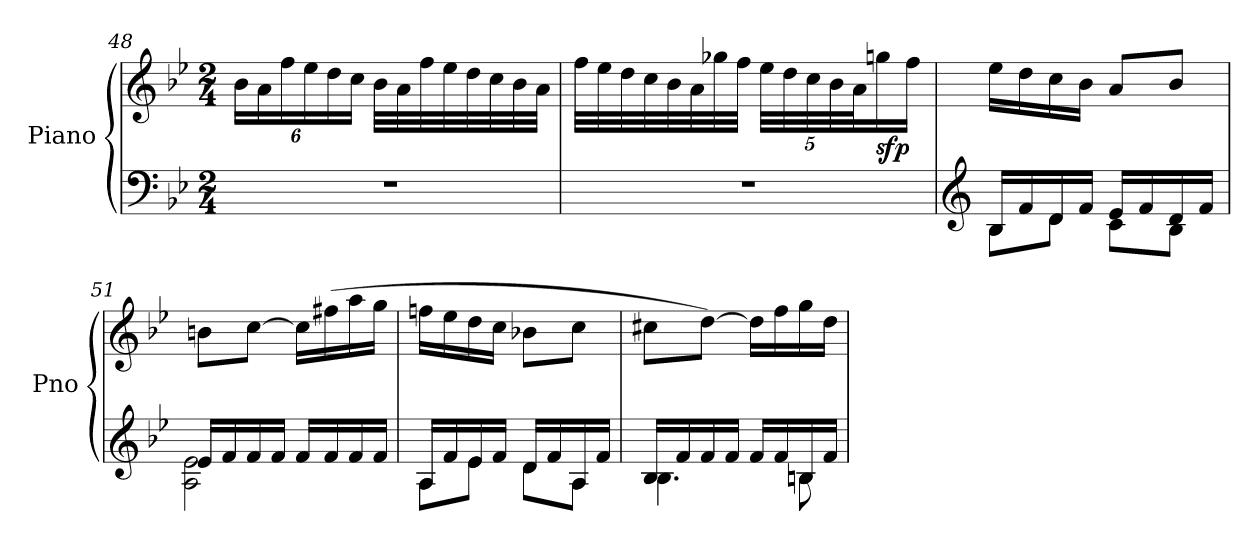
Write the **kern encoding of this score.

**kern	**kern	**dynam
*part1	*part1	*part1
*staff2	*staff1	*staff1/2
*I"Piano	*	*
*I'Pno	*	*
*clefF4	*clefG2	*
*k[b-e-]	*k[b-e-]	*
*M2/4	*M2/4	*
*	*Xbrackettup	*
=48	=48	=48
2r	24b-\LL	.
.	24a\	.
.	24ff\	.
*	*Xtuplet	*
!	!	!LO:DY:b
.	24ee-\	other-dynamics
.	24dd\	.
.	24cc\JJ	.
.	32b-\LLL	.
.	32a\	.
.	32ff\	.
.	32ee-\	.
.	32dd\	.
.	32cc\	.
.	32b-\	.
.	32a\JJJ	.
=49	=49	=49
2r	32ff\LLL	.
.	32ee-\	.
.	32dd\	.
.	32cc\	.
.	32b-\	.
.	32a\	.
.	32gg-X\	.
.	32ff\JJJ	.
*	*tuplet	*
.	40ee-\LLL	.
.	40dd\	.
.	40cc\	.
.	40b-\	.
.	40a\J	.
!	!	!LO:DY:b
.	16ggn\	sfp
.	16ff\JJ	.
=50	=50	=50
*clefG2	*	*
*^	*	*
16B-/LL	8B-\L	16ee-\LL	.
16f/	.	16dd\	.
16d/	8d\J	16cc\	.
16f/JJ	.	16b-\JJ	.
16e-/LL	8c\L	8a/L	.
16f/	.	.	.
16d/	8B-\J	8b-/J	.
16f/JJ	.	.	.
!!LO:LB:g=z
=51	=51	=51	=51
16e-/LL	2A\ 2e-\	8bn\L	.
16f/	.	.	.
16f/	.	[8cc\J	.
16f/JJ	.	.	.
16f/LL	.	16cc\LL]	.
16f/	.	(16ff#X\	.
16f/	.	16aa\	.
16f/JJ	.	16gg\JJ	.
=52	=52	=52	=52
16A/LL	8A\L	16ffn\LL	.
16f/	.	16ee-\	.
16e-/	8e-\J	16dd\	.
16f/JJ	.	16cc\JJ	.
16d/LL	8d\L	8b-X\L	.
16f/	.	.	.
16A/	8A\J	8cc\J	.
16f/JJ	.	.	.
=53	=53	=53	=53
16B-/LL	4.B-\	8cc#X\L	.
16f/	.	.	.
16f/	.	[8dd\J)	.
16f/JJ	.	.	.
16f/LL	.	16dd\LL]	.
!	!	!	!LO:DY:b
16f/	.	16ff\	other-dynamics
16Bn/	8Bn\	16gg\	.
16f/JJ	.	16dd\JJ	.
*v	*v	*	*
=	=	=
*-	*-	*-
